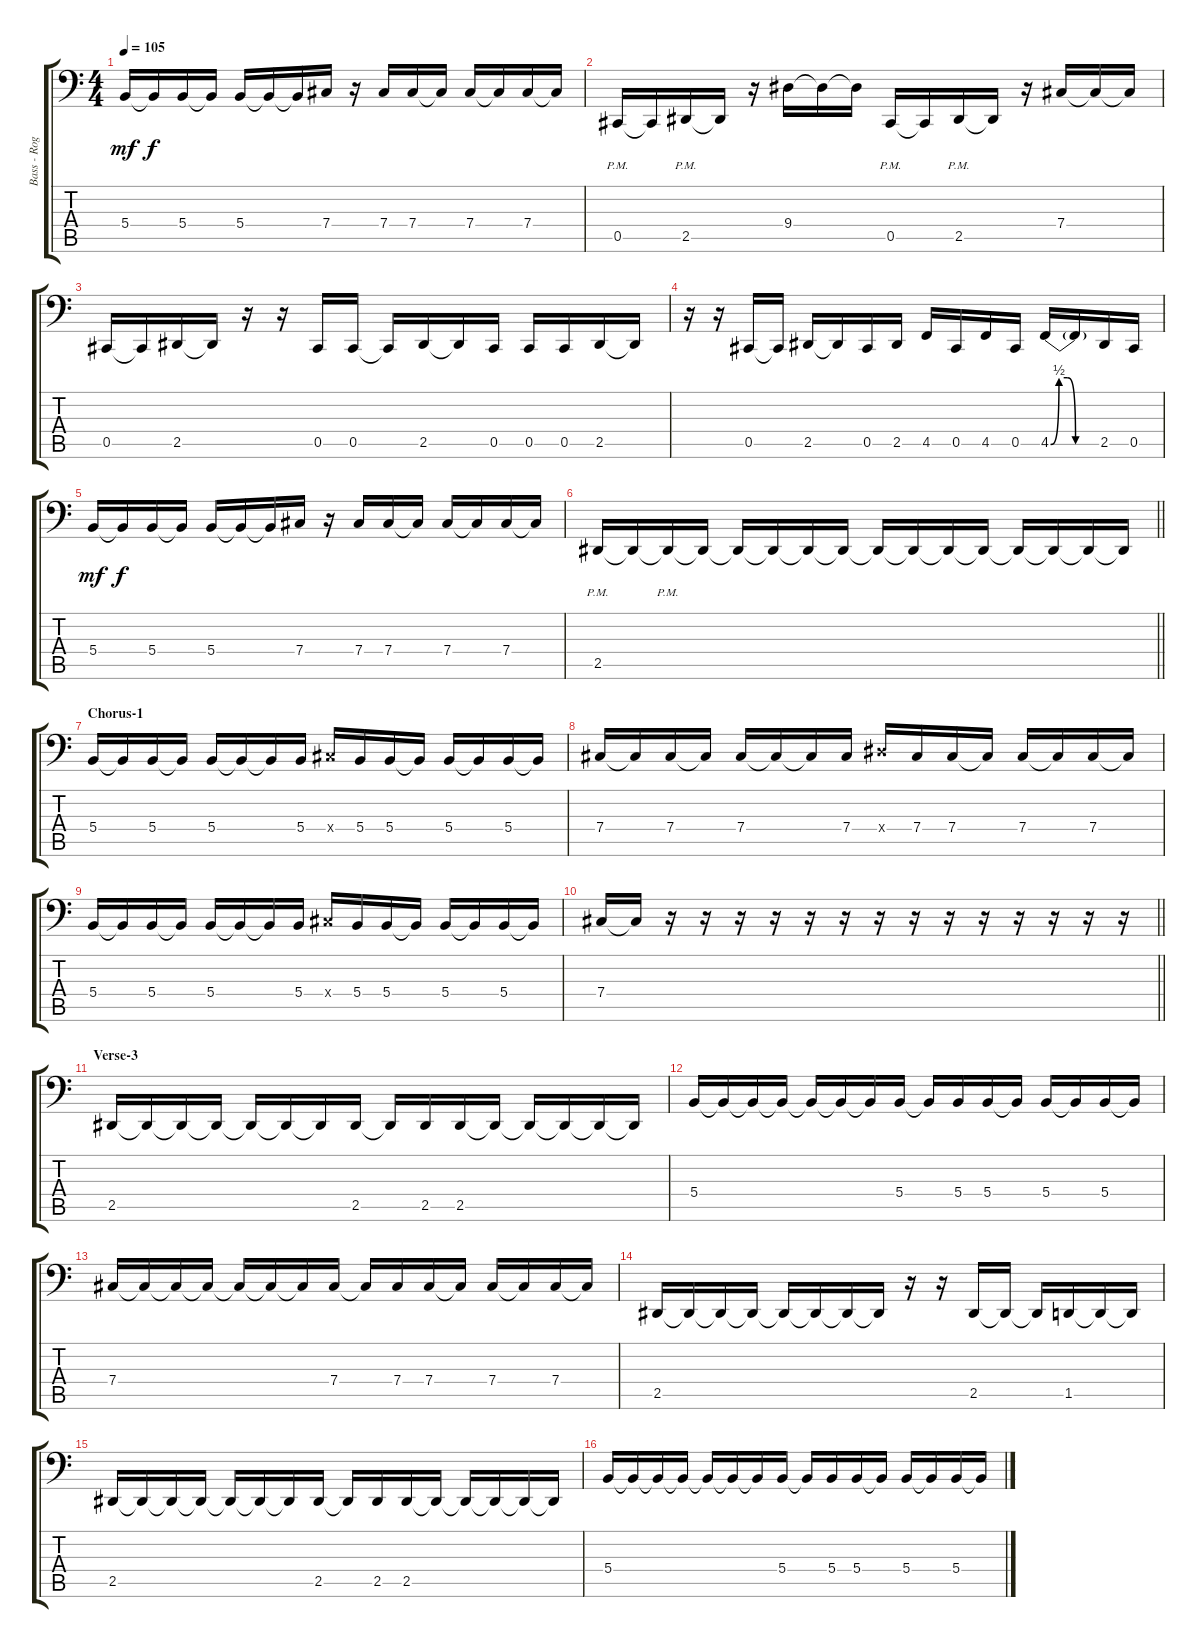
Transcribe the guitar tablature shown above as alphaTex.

\track ("Bass - Roger" "Bass - Rog") {instrument electricbassfinger}
\staff {score tabs}
\tuning (A2 E2 B1 Gb1 Db1 Ab0) {hide}
\ts (4 4)
\tempo 105
\clef f4
\ks c
5.4.16{dy mf} 5.4{t}.16{dy f} 5.4.16 5.4{t}.16 5.4.16 5.4{t}.16 5.4{t}.16 7.4.16 r.16 7.4.16 7.4.16 7.4{t}.16 7.4.16 7.4{t}.16 7.4.16 7.4{t}.16 |
0.5{pm}.16 0.5{t}.16 2.5{pm}.16 2.5{t}.16 r.16 9.4.16 9.4{t}.16 9.4{t}.16 0.5{pm}.16 0.5{t}.16 2.5{pm}.16 2.5{t}.16 r.16 7.4.16 7.4{t}.16 7.4{t}.16 |
0.5.16 0.5{t}.16 2.5.16 2.5{t}.16 r.16 r.16 0.5.16 0.5.16 0.5{t}.16 2.5.16 2.5{t}.16 0.5.16 0.5.16 0.5.16 2.5.16 2.5{t}.16 |
r.16 r.16 0.5.16 0.5{t}.16 2.5.16 2.5{t}.16 0.5.16 2.5.16 4.5.16 0.5.16 4.5.16 0.5.16 4.5{be (custom 0 0 10 2 20 2 30 0 60 0)}.16 4.5{t}.16 2.5.16 0.5.16 |
5.4.16{dy mf} 5.4{t}.16{dy f} 5.4.16 5.4{t}.16 5.4.16 5.4{t}.16 5.4{t}.16 7.4.16 r.16 7.4.16 7.4.16 7.4{t}.16 7.4.16 7.4{t}.16 7.4.16 7.4{t}.16 |
\barLineRight lightlight
2.5{pm}.16 2.5{t}.16 2.5{pm t}.16 2.5{t}.16 2.5{t}.16 2.5{t}.16 2.5{t}.16 2.5{t}.16 2.5{t}.16 2.5{t}.16 2.5{t}.16 2.5{t}.16 2.5{t}.16 2.5{t}.16 2.5{t}.16 2.5{t}.16 |
\section ("" "Chorus-1")
5.4.16 5.4{t}.16 5.4.16 5.4{t}.16 5.4.16 5.4{t}.16 5.4{t}.16 5.4.16 7.4{x}.16 5.4.16 5.4.16 5.4{t}.16 5.4.16 5.4{t}.16 5.4.16 5.4{t}.16 |
7.4.16 7.4{t}.16 7.4.16 7.4{t}.16 7.4.16 7.4{t}.16 7.4{t}.16 7.4.16 9.4{x}.16 7.4.16 7.4.16 7.4{t}.16 7.4.16 7.4{t}.16 7.4.16 7.4{t}.16 |
5.4.16 5.4{t}.16 5.4.16 5.4{t}.16 5.4.16 5.4{t}.16 5.4{t}.16 5.4.16 7.4{x}.16 5.4.16 5.4.16 5.4{t}.16 5.4.16 5.4{t}.16 5.4.16 5.4{t}.16 |
\barLineRight lightlight
7.4.16 7.4{t}.16 r.16 r.16 r.16 r.16 r.16 r.16 r.16 r.16 r.16 r.16 r.16 r.16 r.16 r.16 |
\section ("" "Verse-3")
2.5.16 2.5{t}.16 2.5{t}.16 2.5{t}.16 2.5{t}.16 2.5{t}.16 2.5{t}.16 2.5.16 2.5{t}.16 2.5.16 2.5.16 2.5{t}.16 2.5{t}.16 2.5{t}.16 2.5{t}.16 2.5{t}.16 |
5.4.16 5.4{t}.16 5.4{t}.16 5.4{t}.16 5.4{t}.16 5.4{t}.16 5.4{t}.16 5.4.16 5.4{t}.16 5.4.16 5.4.16 5.4{t}.16 5.4.16 5.4{t}.16 5.4.16 5.4{t}.16 |
7.4.16 7.4{t}.16 7.4{t}.16 7.4{t}.16 7.4{t}.16 7.4{t}.16 7.4{t}.16 7.4.16 7.4{t}.16 7.4.16 7.4.16 7.4{t}.16 7.4.16 7.4{t}.16 7.4.16 7.4{t}.16 |
2.5.16 2.5{t}.16 2.5{t}.16 2.5{t}.16 2.5{t}.16 2.5{t}.16 2.5{t}.16 2.5{t}.16 r.16 r.16 2.5.16 2.5{t}.16 2.5{t}.16 1.5.16 1.5{t}.16 1.5{t}.16 |
2.5.16 2.5{t}.16 2.5{t}.16 2.5{t}.16 2.5{t}.16 2.5{t}.16 2.5{t}.16 2.5.16 2.5{t}.16 2.5.16 2.5.16 2.5{t}.16 2.5{t}.16 2.5{t}.16 2.5{t}.16 2.5{t}.16 |
5.4.16 5.4{t}.16 5.4{t}.16 5.4{t}.16 5.4{t}.16 5.4{t}.16 5.4{t}.16 5.4.16 5.4{t}.16 5.4.16 5.4.16 5.4{t}.16 5.4.16 5.4{t}.16 5.4.16 5.4{t}.16
